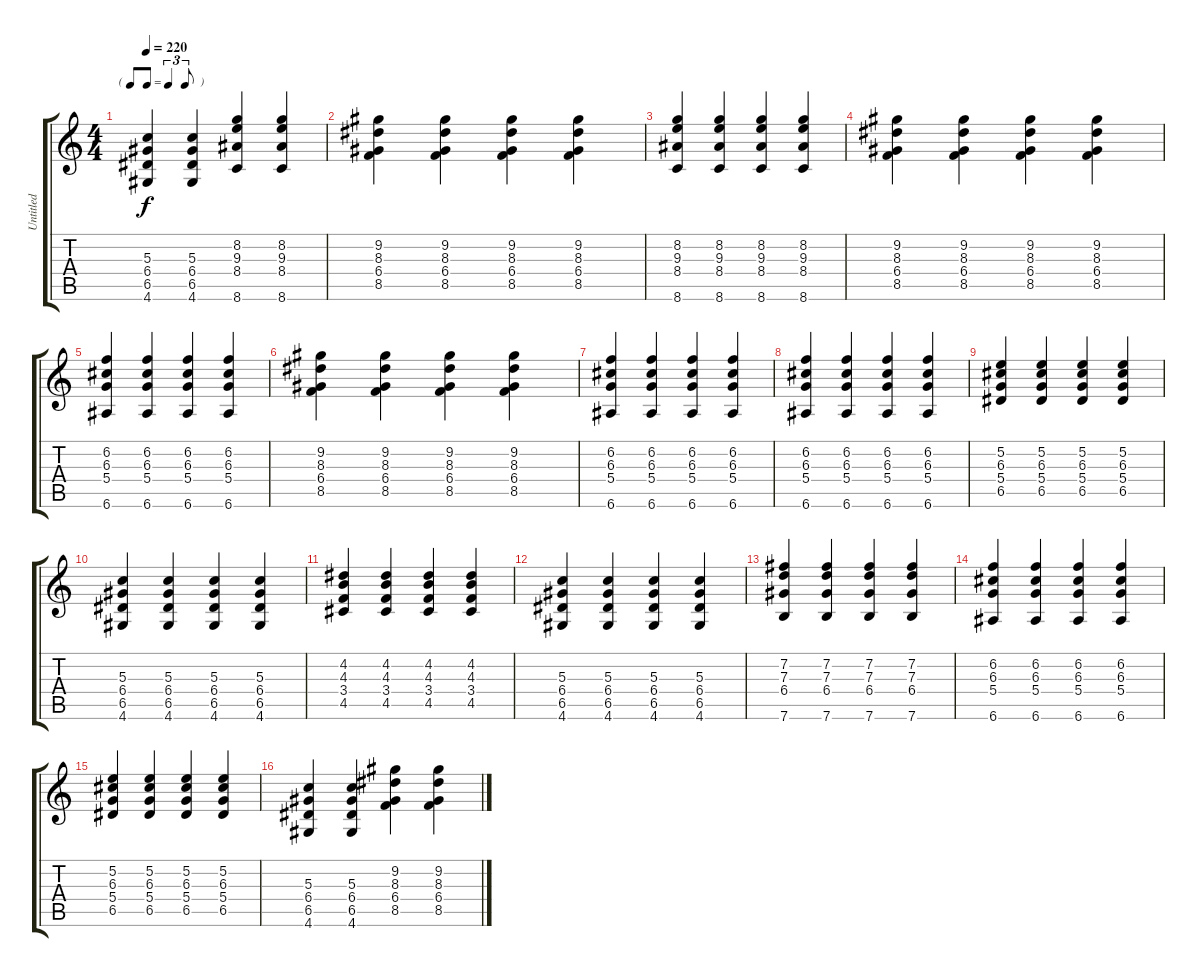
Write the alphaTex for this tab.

\track ("Untitled" "Untitled") {instrument acousticguitarnylon}
\staff {score tabs}
\tuning (E4 B3 G3 D3 A2 E2) {hide}
\ts (4 4)
\tf triplet8th
\tempo 220
\clef g2
\ks c
(5.3 6.4 6.5 4.6).4{dy f} (5.3 6.4 6.5 4.6).4 (8.2 9.3 8.4 8.6).4 (8.2 9.3 8.4 8.6).4 |
(9.2 8.3 6.4 8.5).4 (9.2 8.3 6.4 8.5).4 (9.2 8.3 6.4 8.5).4 (9.2 8.3 6.4 8.5).4 |
(8.2 9.3 8.4 8.6).4 (8.2 9.3 8.4 8.6).4 (8.2 9.3 8.4 8.6).4 (8.2 9.3 8.4 8.6).4 |
(9.2 8.3 6.4 8.5).4 (9.2 8.3 6.4 8.5).4 (9.2 8.3 6.4 8.5).4 (9.2 8.3 6.4 8.5).4 |
(6.2 6.3 5.4 6.6).4 (6.2 6.3 5.4 6.6).4 (6.2 6.3 5.4 6.6).4 (6.2 6.3 5.4 6.6).4 |
(9.2 8.3 6.4 8.5).4 (9.2 8.3 6.4 8.5).4 (9.2 8.3 6.4 8.5).4 (9.2 8.3 6.4 8.5).4 |
(6.2 6.3 5.4 6.6).4 (6.2 6.3 5.4 6.6).4 (6.2 6.3 5.4 6.6).4 (6.2 6.3 5.4 6.6).4 |
(6.2 6.3 5.4 6.6).4 (6.2 6.3 5.4 6.6).4 (6.2 6.3 5.4 6.6).4 (6.2 6.3 5.4 6.6).4 |
(5.2 6.3 5.4 6.5).4 (5.2 6.3 5.4 6.5).4 (5.2 6.3 5.4 6.5).4 (5.2 6.3 5.4 6.5).4 |
(5.3 6.4 6.5 4.6).4 (5.3 6.4 6.5 4.6).4 (5.3 6.4 6.5 4.6).4 (5.3 6.4 6.5 4.6).4 |
(4.2 4.3 3.4 4.5).4 (4.2 4.3 3.4 4.5).4 (4.2 4.3 3.4 4.5).4 (4.2 4.3 3.4 4.5).4 |
(5.3 6.4 6.5 4.6).4 (5.3 6.4 6.5 4.6).4 (5.3 6.4 6.5 4.6).4 (5.3 6.4 6.5 4.6).4 |
(7.2 7.3 6.4 7.6).4 (7.2 7.3 6.4 7.6).4 (7.2 7.3 6.4 7.6).4 (7.2 7.3 6.4 7.6).4 |
(6.2 6.3 5.4 6.6).4 (6.2 6.3 5.4 6.6).4 (6.2 6.3 5.4 6.6).4 (6.2 6.3 5.4 6.6).4 |
(5.2 6.3 5.4 6.5).4 (5.2 6.3 5.4 6.5).4 (5.2 6.3 5.4 6.5).4 (5.2 6.3 5.4 6.5).4 |
(5.3 6.4 6.5 4.6).4 (5.3 6.4 6.5 4.6).4 (9.2 8.3 6.4 8.5).4 (9.2 8.3 6.4 8.5).4
